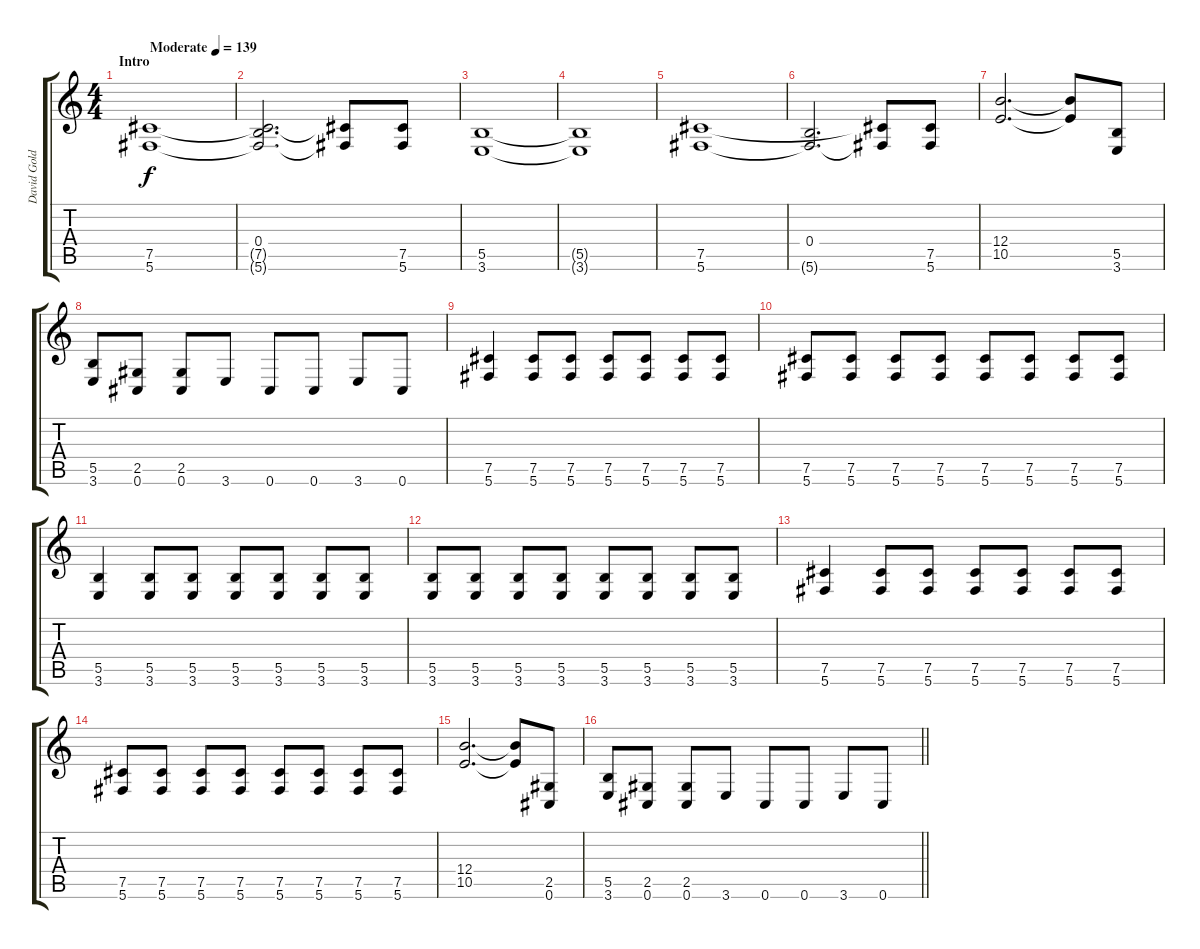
\track ("David Gold - Rhythm Guitar" "David Gold") {instrument distortionguitar}
\staff {score tabs}
\tuning (Db4 Ab3 E3 B2 Gb2 Db2) {hide}
\ts (4 4)
\section ("" "Intro")
\tempo (139 "Moderate")
\clef g2
\ks c
(7.5 5.6).1{dy f instrument distortionguitar} |
(0.4 7.5{t} 5.6{t}).2{d} (7.5{t} 5.6{t}).8 (7.5 5.6).8 |
(5.5 3.6).1 |
(5.5{t} 3.6{t}).1 |
(7.5 5.6).1 |
(0.4 5.6{t}).2{d} (7.5{t} 5.6{t}).8 (7.5 5.6).8 |
(12.4 10.5).2{d} (12.4{t} 10.5{t}).8 (5.5 3.6).8 |
(5.5 3.6).8 (2.5 0.6).8 (2.5 0.6).8 3.6.8 0.6.8 0.6.8 3.6.8 0.6.8 |
(7.5 5.6).4 (7.5 5.6).8 (7.5 5.6).8 (7.5 5.6).8 (7.5 5.6).8 (7.5 5.6).8 (7.5 5.6).8 |
(7.5 5.6).8 (7.5 5.6).8 (7.5 5.6).8 (7.5 5.6).8 (7.5 5.6).8 (7.5 5.6).8 (7.5 5.6).8 (7.5 5.6).8 |
(5.5 3.6).4 (5.5 3.6).8 (5.5 3.6).8 (5.5 3.6).8 (5.5 3.6).8 (5.5 3.6).8 (5.5 3.6).8 |
(5.5 3.6).8 (5.5 3.6).8 (5.5 3.6).8 (5.5 3.6).8 (5.5 3.6).8 (5.5 3.6).8 (5.5 3.6).8 (5.5 3.6).8 |
(7.5 5.6).4 (7.5 5.6).8 (7.5 5.6).8 (7.5 5.6).8 (7.5 5.6).8 (7.5 5.6).8 (7.5 5.6).8 |
(7.5 5.6).8 (7.5 5.6).8 (7.5 5.6).8 (7.5 5.6).8 (7.5 5.6).8 (7.5 5.6).8 (7.5 5.6).8 (7.5 5.6).8 |
(12.4 10.5).2{d} (12.4{t} 10.5{t}).8 (2.5 0.6).8 |
\barLineRight lightlight
(5.5 3.6).8 (2.5 0.6).8 (2.5 0.6).8 3.6.8 0.6.8 0.6.8 3.6.8 0.6.8
